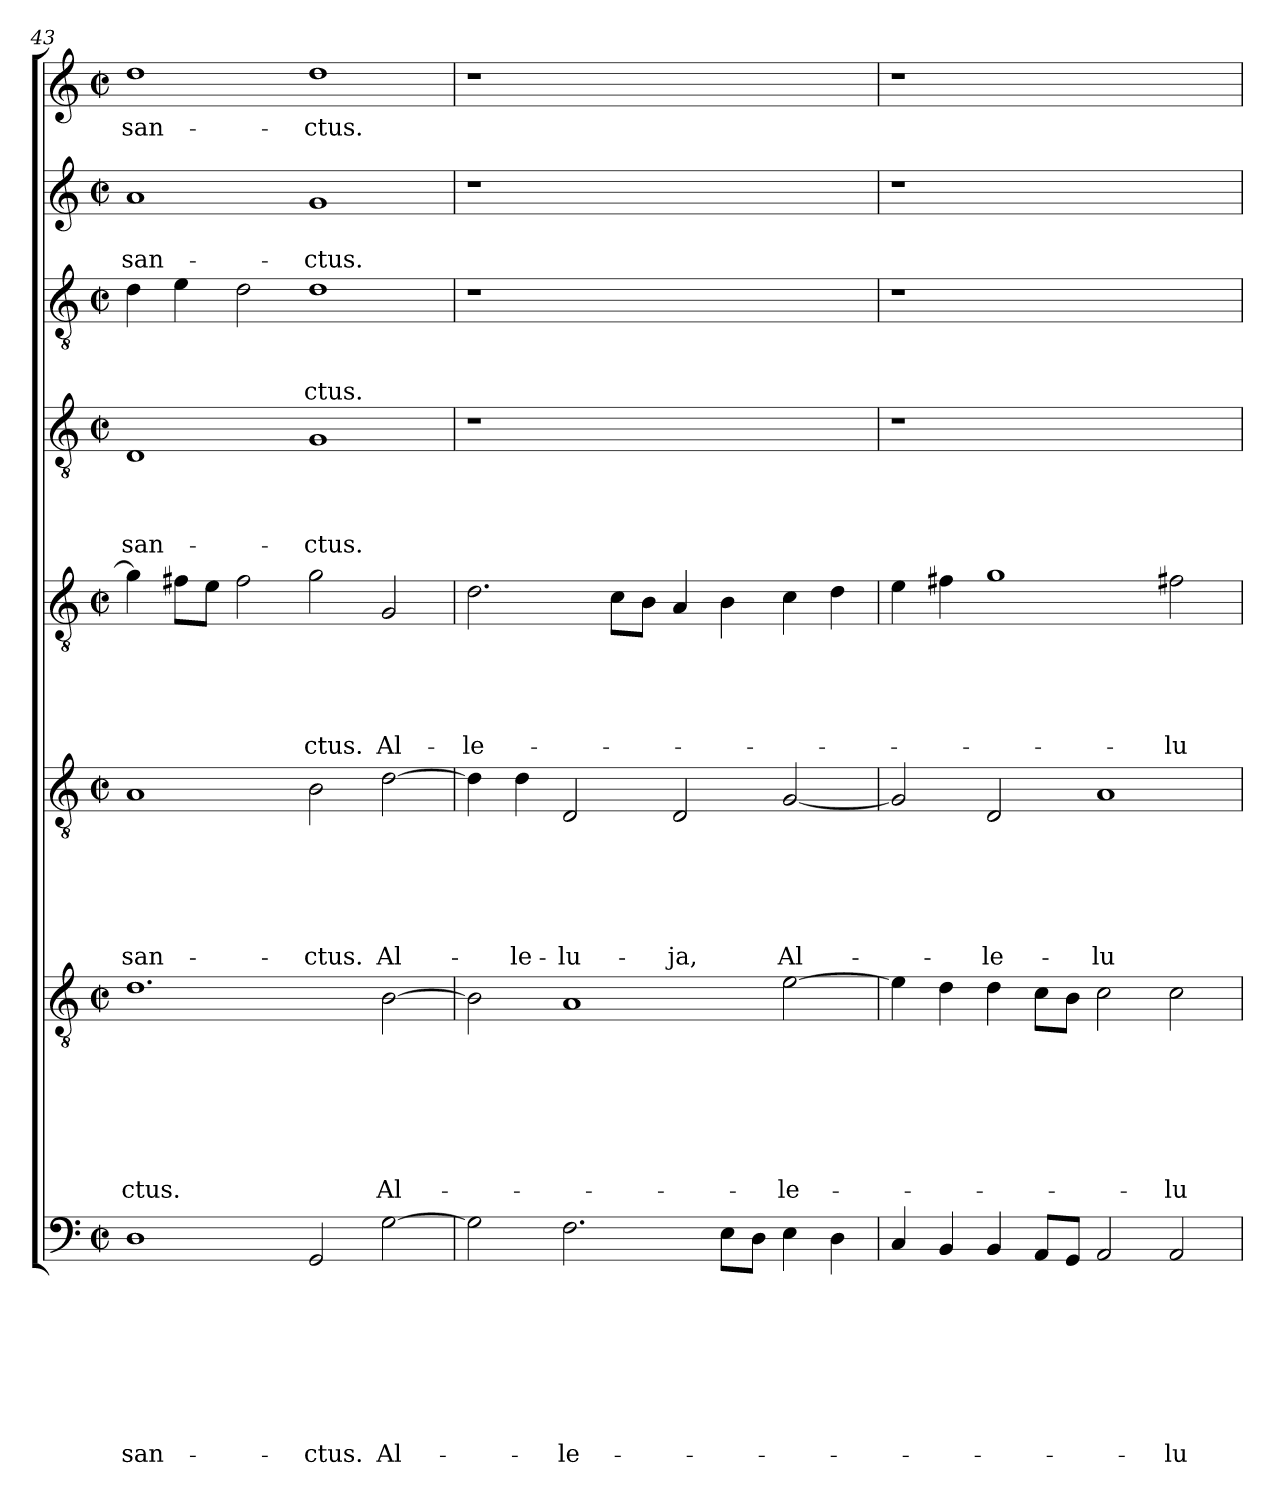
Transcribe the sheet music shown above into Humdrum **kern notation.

**kern	**text	**text	**text	**text	**text	**text	**text	**text	**kern	**text	**text	**text	**text	**text	**text	**text	**kern	**text	**text	**text	**text	**text	**text	**kern	**text	**text	**text	**text	**text	**kern	**text	**text	**text	**text	**kern	**text	**text	**text	**kern	**text	**text	**kern	**text
*part8	*part8	*part8	*part8	*part8	*part8	*part8	*part8	*part8	*part7	*part7	*part7	*part7	*part7	*part7	*part7	*part7	*part6	*part6	*part6	*part6	*part6	*part6	*part6	*part5	*part5	*part5	*part5	*part5	*part5	*part4	*part4	*part4	*part4	*part4	*part3	*part3	*part3	*part3	*part2	*part2	*part2	*part1	*part1
*staff8	*staff8	*staff8	*staff8	*staff8	*staff8	*staff8	*staff8	*staff8	*staff7	*staff7	*staff7	*staff7	*staff7	*staff7	*staff7	*staff7	*staff6	*staff6	*staff6	*staff6	*staff6	*staff6	*staff6	*staff5	*staff5	*staff5	*staff5	*staff5	*staff5	*staff4	*staff4	*staff4	*staff4	*staff4	*staff3	*staff3	*staff3	*staff3	*staff2	*staff2	*staff2	*staff1	*staff1
*clefF4	*	*	*	*	*	*	*	*	*clefGv2	*	*	*	*	*	*	*	*clefGv2	*	*	*	*	*	*	*clefGv2	*	*	*	*	*	*clefGv2	*	*	*	*	*clefGv2	*	*	*	*clefG2	*	*	*clefG2	*
*k[]	*	*	*	*	*	*	*	*	*k[]	*	*	*	*	*	*	*	*k[]	*	*	*	*	*	*	*k[]	*	*	*	*	*	*k[]	*	*	*	*	*k[]	*	*	*	*k[]	*	*	*k[]	*
*C:	*	*	*	*	*	*	*	*	*C:	*	*	*	*	*	*	*	*C:	*	*	*	*	*	*	*C:	*	*	*	*	*	*C:	*	*	*	*	*C:	*	*	*	*C:	*	*	*C:	*
*M2/2	*	*	*	*	*	*	*	*	*M2/2	*	*	*	*	*	*	*	*M2/2	*	*	*	*	*	*	*M2/2	*	*	*	*	*	*M2/2	*	*	*	*	*M2/2	*	*	*	*M2/2	*	*	*M2/2	*
*met(c|)	*	*	*	*	*	*	*	*	*met(c|)	*	*	*	*	*	*	*	*met(c|)	*	*	*	*	*	*	*met(c|)	*	*	*	*	*	*met(c|)	*	*	*	*	*met(c|)	*	*	*	*met(c|)	*	*	*met(c|)	*
=43	=43	=43	=43	=43	=43	=43	=43	=43	=43	=43	=43	=43	=43	=43	=43	=43	=43	=43	=43	=43	=43	=43	=43	=43	=43	=43	=43	=43	=43	=43	=43	=43	=43	=43	=43	=43	=43	=43	=43	=43	=43	=43	=43
!	!	!	!	!	!	!	!	!LO:LY:b	!	!	!	!	!	!	!	!LO:LY:b	!	!	!	!	!	!	!LO:LY:b	!	!	!	!	!	!	!	!	!	!	!LO:LY:b	!	!	!	!	!	!	!LO:LY:b	!	!LO:LY:b
1D	.	.	.	.	.	.	.	san-	1.d	.	.	.	.	.	.	-ctus.	1A	.	.	.	.	.	san-	4g\]	.	.	.	.	.	1D	.	.	.	san-	4d\	.	.	.	1a	.	san-	1dd	san-
.	.	.	.	.	.	.	.	.	.	.	.	.	.	.	.	.	.	.	.	.	.	.	.	8f#X\L	.	.	.	.	.	.	.	.	.	.	4e\	.	.	.	.	.	.	.	.
.	.	.	.	.	.	.	.	.	.	.	.	.	.	.	.	.	.	.	.	.	.	.	.	8e\J	.	.	.	.	.	.	.	.	.	.	.	.	.	.	.	.	.	.	.
.	.	.	.	.	.	.	.	.	.	.	.	.	.	.	.	.	.	.	.	.	.	.	.	2f#\	.	.	.	.	.	.	.	.	.	.	2d\	.	.	.	.	.	.	.	.
!	!	!	!	!	!	!	!	!LO:LY:b	!	!	!	!	!	!	!	!	!	!	!	!	!	!	!LO:LY:b	!	!	!	!	!	!LO:LY:b	!	!	!	!	!LO:LY:b	!	!	!	!LO:LY:b	!	!	!LO:LY:b	!	!LO:LY:b
2GG/	.	.	.	.	.	.	.	-ctus.	.	.	.	.	.	.	.	.	2B\	.	.	.	.	.	-ctus.	2g\	.	.	.	.	-ctus.	1G	.	.	.	-ctus.	1d	.	.	-ctus.	1g	.	-ctus.	1dd	-ctus.
!	!	!	!	!	!	!	!	!LO:LY:b	!	!	!	!	!	!	!	!LO:LY:b	!	!	!	!	!	!	!LO:LY:b	!	!	!	!	!	!LO:LY:b	!	!	!	!	!	!	!	!	!	!	!	!	!	!
[2G\	.	.	.	.	.	.	.	Al-	[2B\	.	.	.	.	.	.	Al-	[2d\	.	.	.	.	.	Al-	2G/	.	.	.	.	Al-	.	.	.	.	.	.	.	.	.	.	.	.	.	.
=44	=44	=44	=44	=44	=44	=44	=44	=44	=44	=44	=44	=44	=44	=44	=44	=44	=44	=44	=44	=44	=44	=44	=44	=44	=44	=44	=44	=44	=44	=44	=44	=44	=44	=44	=44	=44	=44	=44	=44	=44	=44	=44	=44
!	!	!	!	!	!	!	!	!	!	!	!	!	!	!	!	!	!	!	!	!	!	!	!	!	!	!	!	!	!LO:LY:b	!	!	!	!	!	!	!	!	!	!	!	!	!	!
2G\]	.	.	.	.	.	.	.	.	2B\]	.	.	.	.	.	.	.	4d\]	.	.	.	.	.	.	2.d\	.	.	.	.	-le-	1r	.	.	.	.	1r	.	.	.	1r	.	.	1r	.
!	!	!	!	!	!	!	!	!	!	!	!	!	!	!	!	!	!	!	!	!	!	!	!LO:LY:b	!	!	!	!	!	!	!	!	!	!	!	!	!	!	!	!	!	!	!	!
.	.	.	.	.	.	.	.	.	.	.	.	.	.	.	.	.	4d\	.	.	.	.	.	-le-	.	.	.	.	.	.	.	.	.	.	.	.	.	.	.	.	.	.	.	.
!	!	!	!	!	!	!	!	!LO:LY:b	!	!	!	!	!	!	!	!	!	!	!	!	!	!	!LO:LY:b	!	!	!	!	!	!	!	!	!	!	!	!	!	!	!	!	!	!	!	!
2.F\	.	.	.	.	.	.	.	-le-	1A	.	.	.	.	.	.	.	2D/	.	.	.	.	.	-lu-	.	.	.	.	.	.	.	.	.	.	.	.	.	.	.	.	.	.	.	.
.	.	.	.	.	.	.	.	.	.	.	.	.	.	.	.	.	.	.	.	.	.	.	.	8c\L	.	.	.	.	.	.	.	.	.	.	.	.	.	.	.	.	.	.	.
.	.	.	.	.	.	.	.	.	.	.	.	.	.	.	.	.	.	.	.	.	.	.	.	8B\J	.	.	.	.	.	.	.	.	.	.	.	.	.	.	.	.	.	.	.
!	!	!	!	!	!	!	!	!	!	!	!	!	!	!	!	!	!	!	!	!	!	!	!LO:LY:b	!	!	!	!	!	!	!	!	!	!	!	!	!	!	!	!	!	!	!	!
.	.	.	.	.	.	.	.	.	.	.	.	.	.	.	.	.	2D/	.	.	.	.	.	-ja,	4A/	.	.	.	.	.	1ryy	.	.	.	.	1ryy	.	.	.	1ryy	.	.	1ryy	.
8E\L	.	.	.	.	.	.	.	.	.	.	.	.	.	.	.	.	.	.	.	.	.	.	.	4B\	.	.	.	.	.	.	.	.	.	.	.	.	.	.	.	.	.	.	.
8D\J	.	.	.	.	.	.	.	.	.	.	.	.	.	.	.	.	.	.	.	.	.	.	.	.	.	.	.	.	.	.	.	.	.	.	.	.	.	.	.	.	.	.	.
!	!	!	!	!	!	!	!	!	!	!	!	!	!	!	!	!LO:LY:b	!	!	!	!	!	!	!LO:LY:b	!	!	!	!	!	!	!	!	!	!	!	!	!	!	!	!	!	!	!	!
4E\	.	.	.	.	.	.	.	.	[2e\	.	.	.	.	.	.	-le-	[2G/	.	.	.	.	.	Al-	4c\	.	.	.	.	.	.	.	.	.	.	.	.	.	.	.	.	.	.	.
4D\	.	.	.	.	.	.	.	.	.	.	.	.	.	.	.	.	.	.	.	.	.	.	.	4d\	.	.	.	.	.	.	.	.	.	.	.	.	.	.	.	.	.	.	.
=45	=45	=45	=45	=45	=45	=45	=45	=45	=45	=45	=45	=45	=45	=45	=45	=45	=45	=45	=45	=45	=45	=45	=45	=45	=45	=45	=45	=45	=45	=45	=45	=45	=45	=45	=45	=45	=45	=45	=45	=45	=45	=45	=45
4C/	.	.	.	.	.	.	.	.	4e\]	.	.	.	.	.	.	.	2G/]	.	.	.	.	.	.	4e\	.	.	.	.	.	1r	.	.	.	.	1r	.	.	.	1r	.	.	1r	.
4BB/	.	.	.	.	.	.	.	.	4d\	.	.	.	.	.	.	.	.	.	.	.	.	.	.	4f#\	.	.	.	.	.	.	.	.	.	.	.	.	.	.	.	.	.	.	.
!	!	!	!	!	!	!	!	!	!	!	!	!	!	!	!	!	!	!	!	!	!	!	!LO:LY:b	!	!	!	!	!	!	!	!	!	!	!	!	!	!	!	!	!	!	!	!
4BB/	.	.	.	.	.	.	.	.	4d\	.	.	.	.	.	.	.	2D/	.	.	.	.	.	-le-	1g	.	.	.	.	.	.	.	.	.	.	.	.	.	.	.	.	.	.	.
8AA/L	.	.	.	.	.	.	.	.	8c\L	.	.	.	.	.	.	.	.	.	.	.	.	.	.	.	.	.	.	.	.	.	.	.	.	.	.	.	.	.	.	.	.	.	.
8GG/J	.	.	.	.	.	.	.	.	8B\J	.	.	.	.	.	.	.	.	.	.	.	.	.	.	.	.	.	.	.	.	.	.	.	.	.	.	.	.	.	.	.	.	.	.
!	!	!	!	!	!	!	!	!	!	!	!	!	!	!	!	!	!	!	!	!	!	!	!LO:LY:b	!	!	!	!	!	!	!	!	!	!	!	!	!	!	!	!	!	!	!	!
2AA/	.	.	.	.	.	.	.	.	2c\	.	.	.	.	.	.	.	1A	.	.	.	.	.	-lu-	.	.	.	.	.	.	1ryy	.	.	.	.	1ryy	.	.	.	1ryy	.	.	1ryy	.
!	!	!	!	!	!	!	!	!LO:LY:b	!	!	!	!	!	!	!	!LO:LY:b	!	!	!	!	!	!	!	!	!	!	!	!	!LO:LY:b	!	!	!	!	!	!	!	!	!	!	!	!	!	!
2AA/	.	.	.	.	.	.	.	-lu-	2c\	.	.	.	.	.	.	-lu-	.	.	.	.	.	.	.	2f#X\	.	.	.	.	-lu-	.	.	.	.	.	.	.	.	.	.	.	.	.	.
=	=	=	=	=	=	=	=	=	=	=	=	=	=	=	=	=	=	=	=	=	=	=	=	=	=	=	=	=	=	=	=	=	=	=	=	=	=	=	=	=	=	=	=
*-	*-	*-	*-	*-	*-	*-	*-	*-	*-	*-	*-	*-	*-	*-	*-	*-	*-	*-	*-	*-	*-	*-	*-	*-	*-	*-	*-	*-	*-	*-	*-	*-	*-	*-	*-	*-	*-	*-	*-	*-	*-	*-	*-
